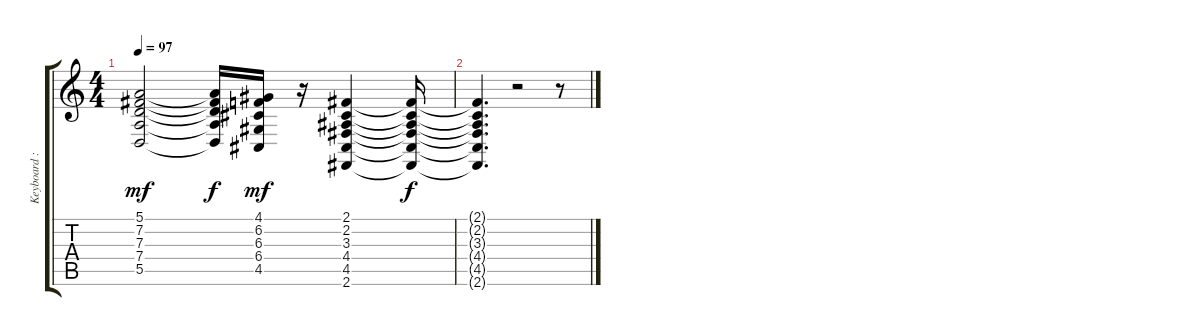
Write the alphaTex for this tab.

\track ("Keyboard : Kotobuki Tsumugi - San" "Keyboard :") {instrument vibraphone}
\staff {score tabs}
\tuning (E4 B3 G3 D3 A2 E2) {hide}
\ts (4 4)
\tempo 97
\clef g2
\ks c
(5.1 7.2 7.3 7.4 5.5).2{dy mf} (5.1{t} 7.2{t} 7.3{t} 7.4{t} 5.5{t}).16{dy f} (4.1 6.2 6.3 6.4 4.5).16{dy mf} r.16 (2.1 2.2 3.3 4.4 4.5 2.6).4 (2.1{t} 2.2{t} 3.3{t} 4.4{t} 4.5{t} 2.6{t}).16{dy f} |
(2.1{t} 2.2{t} 3.3{t} 4.4{t} 4.5{t} 2.6{t}).4{d} r.2 r.8
